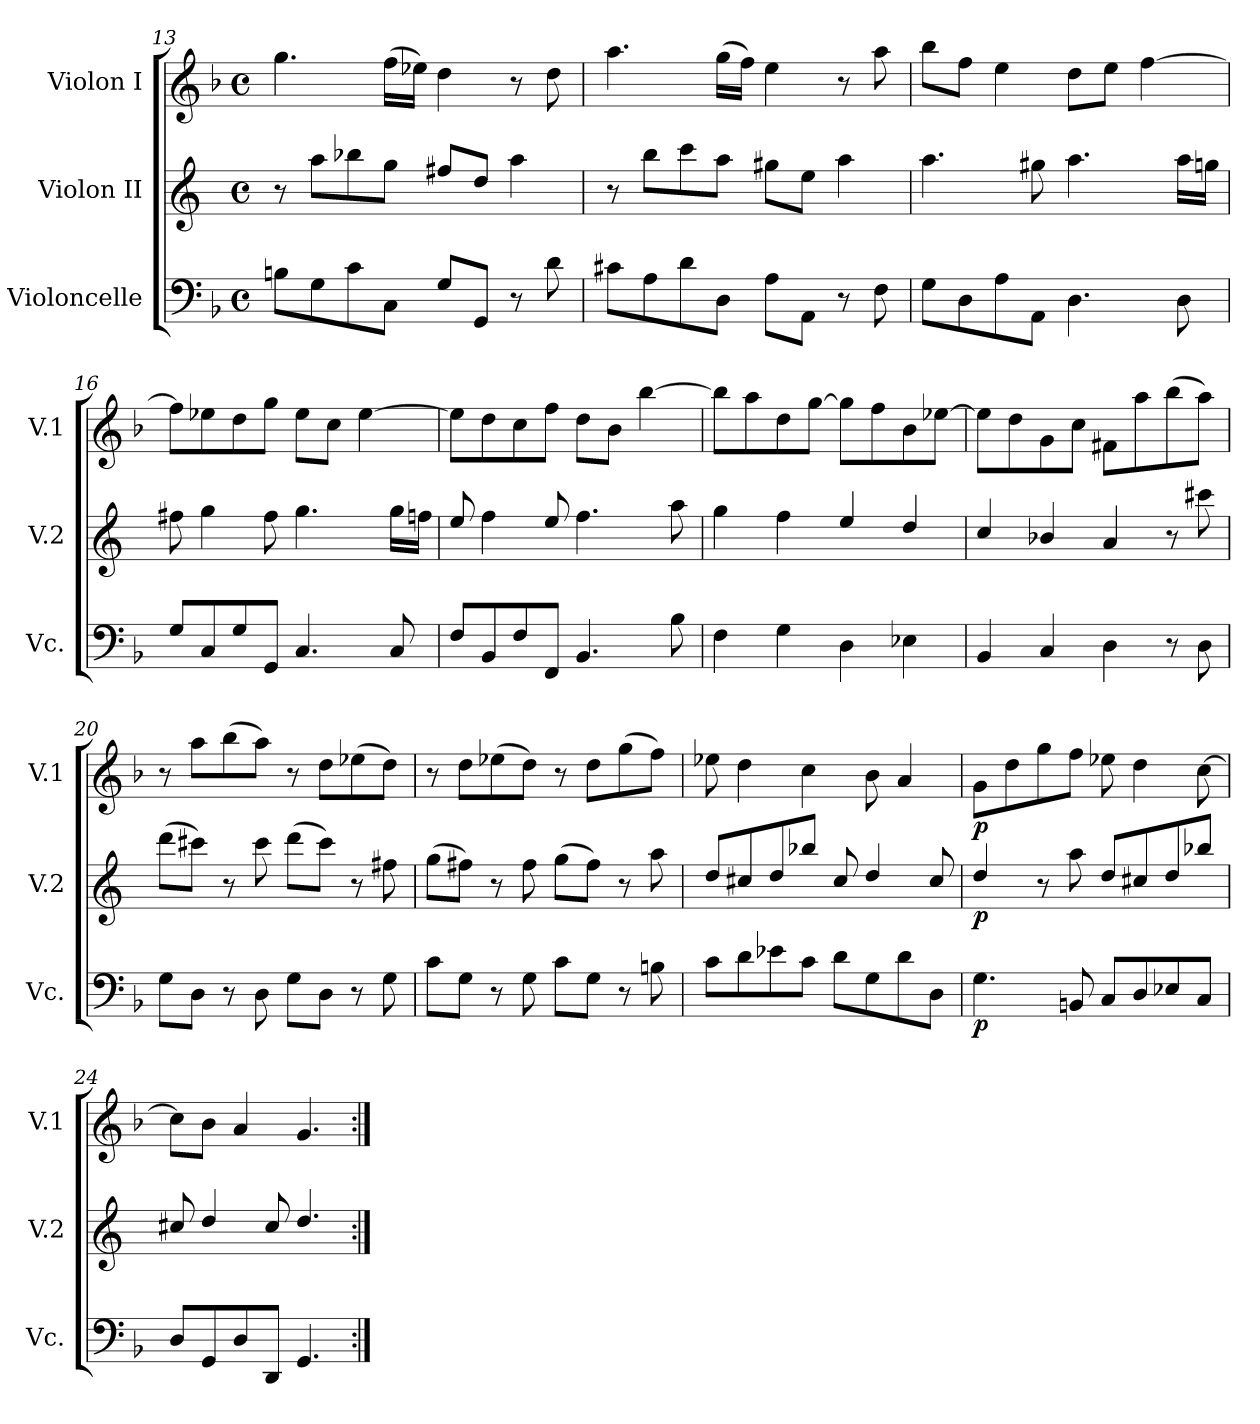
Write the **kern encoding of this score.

**kern	**dynam	**kern	**dynam	**kern	**dynam
*part3	*part3	*part2	*part2	*part1	*part1
*staff3	*staff3	*staff2	*staff2	*staff1	*staff1
*I"Violoncelle	*	*I"Violon II	*	*I"Violon I	*
*I'Vc.	*	*I'V.2	*	*I'V.1	*
*clefF4	*	*clefG2	*	*clefG2	*
*	*	*ITrd4c7	*	*	*
*k[b-]	*	*k[b-]	*	*k[b-]	*
*F:	*	*F:	*	*F:	*
*M4/4	*	*M4/4	*	*M4/4	*
*met(c)	*	*met(c)	*	*met(c)	*
=13	=13	=13	=13	=13	=13
8Bn\L	.	8r	.	4.gg\	.
8G\	.	8dd\L	.	.	.
8c\	.	8ee-X\	.	.	.
8C\J	.	8cc\J	.	(16ff\LL	.
.	.	.	.	16ee-X\JJ)	.
8G/L	.	8bn/L	.	4dd\	.
8GG/J	.	8g/J	.	.	.
8r	.	4dd\	.	8r	.
8d\	.	.	.	8dd\	.
=14	=14	=14	=14	=14	=14
8c#X\L	.	8r	.	4.aa\	.
8A\	.	8ee\L	.	.	.
8d\	.	8ff\	.	.	.
8D\J	.	8dd\J	.	(16gg\LL	.
.	.	.	.	16ff\JJ)	.
8A\L	.	8cc#X\L	.	4ee\	.
8AA\J	.	8a\J	.	.	.
8r	.	4dd\	.	8r	.
8F\	.	.	.	8aa\	.
=15	=15	=15	=15	=15	=15
8G\L	.	4.dd\	.	8bb-\L	.
8D\	.	.	.	8ff\J	.
8A\	.	.	.	4ee\	.
8AA\J	.	8cc#X\	.	.	.
4.D\	.	4.dd\	.	8dd\L	.
.	.	.	.	8ee\J	.
.	.	.	.	[4ff\	.
8D\	.	16dd\LL	.	.	.
.	.	16ccn\JJ	.	.	.
=16	=16	=16	=16	=16	=16
8G/L	.	8bn\	.	8ff\L]	.
8C/	.	4cc\	.	8ee-X\	.
8G/	.	.	.	8dd\	.
8GG/J	.	8b\	.	8gg\J	.
4.C/	.	4.cc\	.	8ee-\L	.
.	.	.	.	8cc\J	.
.	.	.	.	[4ee-\	.
8C/	.	16cc\LL	.	.	.
.	.	16b-X\JJ	.	.	.
!!LO:PB:g=z
=17	=17	=17	=17	=17	=17
8F/L	.	8a/	.	8ee-\L]	.
8BB-/	.	4b-\	.	8dd\	.
8F/	.	.	.	8cc\	.
8FF/J	.	8a/	.	8ff\J	.
4.BB-/	.	4.b-\	.	8dd\L	.
.	.	.	.	8b-\J	.
.	.	.	.	[4bb-\	.
8B-\	.	8dd\	.	.	.
=18	=18	=18	=18	=18	=18
4F\	.	4cc\	.	8bb-\L]	.
.	.	.	.	8aa\	.
4G\	.	4b-\	.	8dd\	.
.	.	.	.	[8gg\J	.
4D\	.	4a/	.	8gg\L]	.
.	.	.	.	8ff\	.
4E-X\	.	4g/	.	8b-\	.
.	.	.	.	[8ee-X\J	.
=19	=19	=19	=19	=19	=19
4BB-/	.	4f/	.	8ee-\L]	.
.	.	.	.	8dd\	.
4C/	.	4e-X/	.	8g\	.
.	.	.	.	8cc\J	.
4D\	.	4d/	.	8f#X\L	.
.	.	.	.	8aa\	.
8r	.	8r	.	(8bb-\	.
8D\	.	8ff#X\	.	8aa\J)	.
=20	=20	=20	=20	=20	=20
8G\L	.	(8gg\L	.	8r	.
8D\J	.	8ff#X\J)	.	8aa\L	.
8r	.	8r	.	(8bb-\	.
8D\	.	8ff#\	.	8aa\J)	.
8G\L	.	(8gg\L	.	8r	.
8D\J	.	8ff#\J)	.	8dd\L	.
8r	.	8r	.	(8ee-X\	.
8G\	.	8bn\	.	8dd\J)	.
=21	=21	=21	=21	=21	=21
8c\L	.	(8cc\L	.	8r	.
8G\J	.	8bn\J)	.	8dd\L	.
8r	.	8r	.	(8ee-X\	.
8G\	.	8b\	.	8dd\J)	.
8c\L	.	(8cc\L	.	8r	.
8G\J	.	8b\J)	.	8dd\L	.
8r	.	8r	.	(8gg\	.
8Bn\	.	8dd\	.	8ff\J)	.
=22	=22	=22	=22	=22	=22
8c\L	.	8g/L	.	8ee-X\	.
8d\	.	8f#X/	.	4dd\	.
8e-X\	.	8g/	.	.	.
8c\J	.	8ee-X/J	.	4cc\	.
8d\L	.	8f#/	.	.	.
8G\	.	4g/	.	8b-\	.
8d\	.	.	.	4a/	.
8D\J	.	8f#/	.	.	.
=23	=23	=23	=23	=23	=23
!	!LO:DY:b	!	!LO:DY:b	!	!LO:DY:b
4.G\	p	4g/	p	8g\L	p
.	.	.	.	8dd\	.
.	.	8r	.	8gg\	.
8BBn/	.	8dd\	.	8ff\J	.
8C/L	.	8g/L	.	8ee-X\	.
8D/	.	8f#X/	.	4dd\	.
8E-X/	.	8g/	.	.	.
8C/J	.	8ee-X/J	.	[8cc\	.
=24	=24	=24	=24	=24	=24
8D/L	.	8f#X/	.	8cc\L]	.
8GG/	.	4g/	.	8b-\J	.
8D/	.	.	.	4a/	.
8DD/J	.	8f#/	.	.	.
4.GG/	.	4.g/	.	4.g/	.
=:|!	=:|!	=:|!	=:|!	=:|!	=:|!
*-	*-	*-	*-	*-	*-
